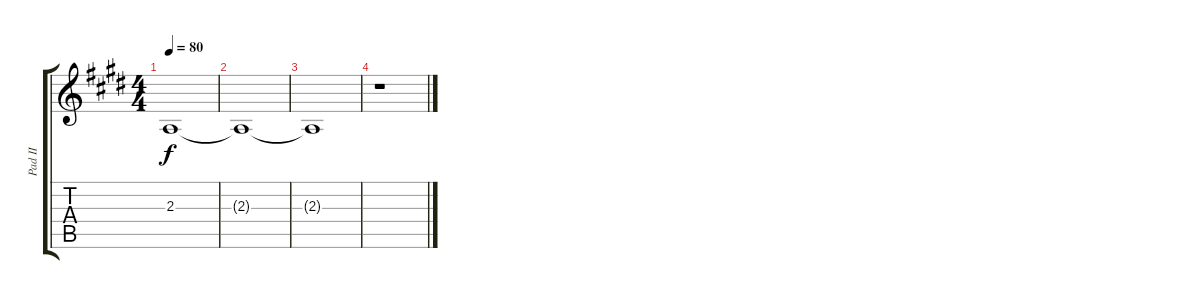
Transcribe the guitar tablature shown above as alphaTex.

\track ("Pad II" "Pad II") {instrument pad2warm}
\staff {score tabs}
\tuning (E4 B3 G3 D3 A2 E2) {hide}
\ts (4 4)
\tempo 80
\clef g2
\ks e
2.3{t}.1{dy f} |
2.3{t}.1 |
2.3{t}.1 |
r.1
